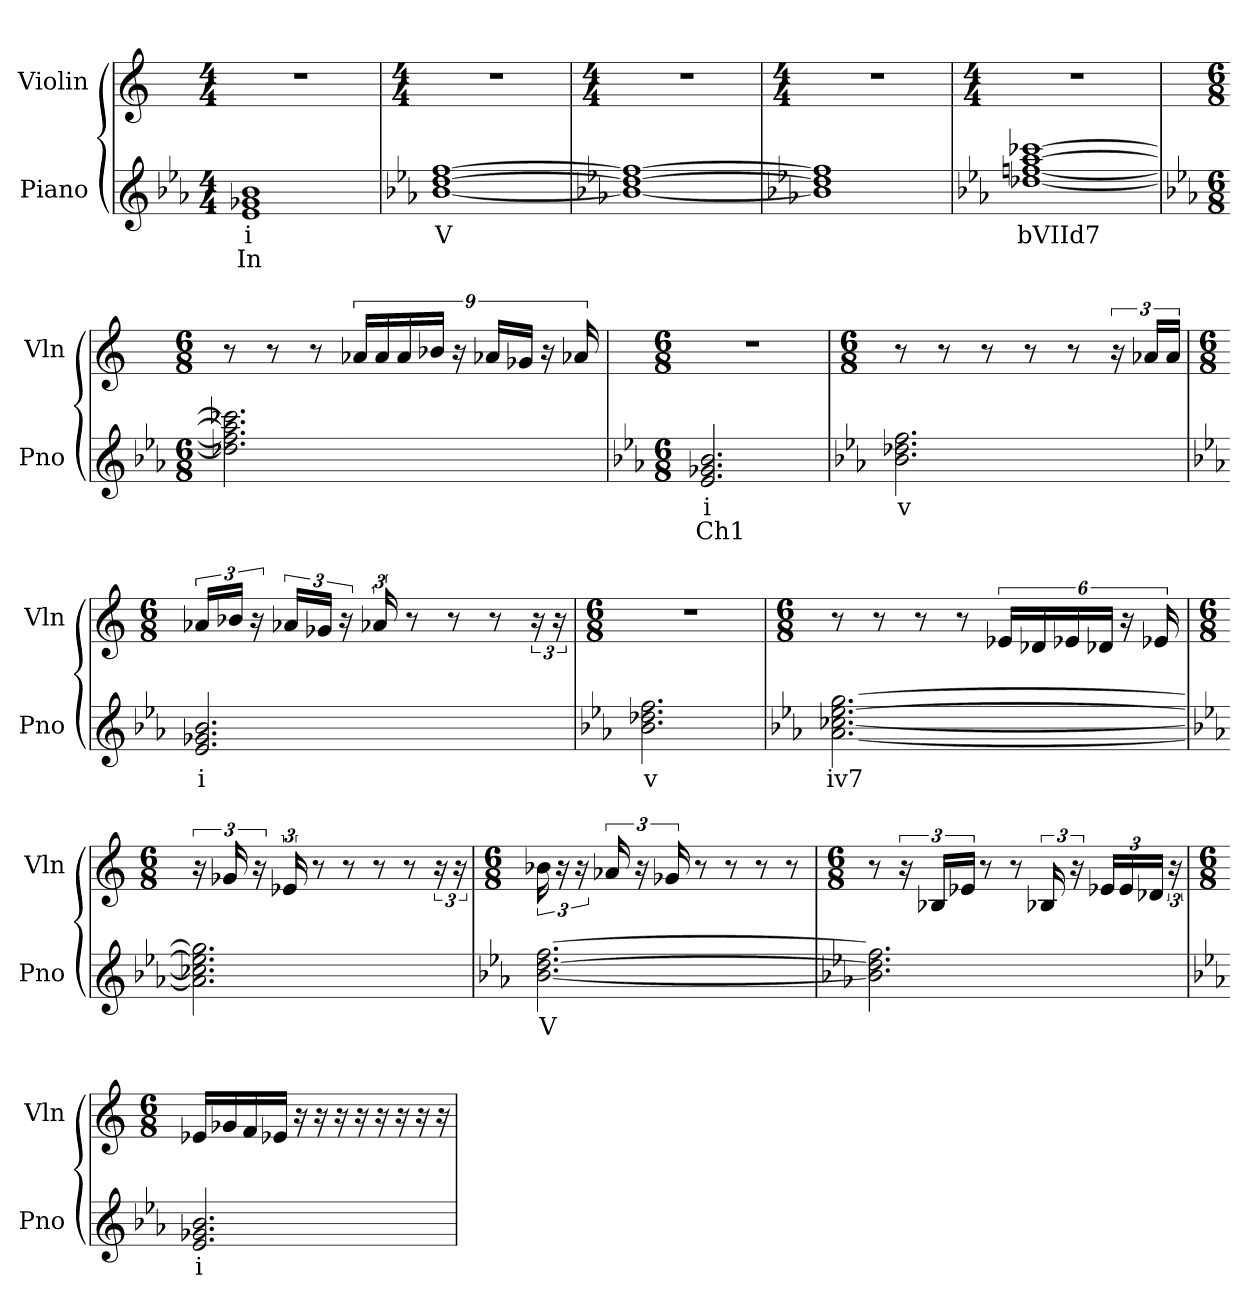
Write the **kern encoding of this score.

**kern	**text	**text	**kern
*part2	*part2	*part2	*part1
*staff2	*staff2	*staff2	*staff1
*I"Piano	*	*	*I"Violin
*I'Pno	*	*	*I'Vln
*k[b-e-a-]	*	*	*
*E-:	*	*	*
*M4/4	*	*	*M4/4
=	=	=	=
1e- 1g-X 1b-	i	In	1r
=	=	=	=
*k[b-e-a-]	*	*	*
*E-:	*	*	*
*	*	*	*M4/4
[1b- [1dd [1ff	V	.	1r
=	=	=	=
*k[b-e-a-]	*	*	*
*E-:	*	*	*
*	*	*	*M4/4
1b-_ 1dd_ 1ff_	.	.	1r
=	=	=	=
*k[b-e-a-]	*	*	*
*E-:	*	*	*
*	*	*	*M4/4
1b-] 1dd] 1ff]	.	.	1r
=	=	=	=
*k[b-e-a-]	*	*	*
*E-:	*	*	*
*	*	*	*M4/4
[1dd-X [1ffn [1aa- [1ccc-X	bVIId7	.	1r
=	=	=	=
*k[b-e-a-]	*	*	*
*E-:	*	*	*
*M6/8	*	*	*M6/8
2.dd-X] 2.ffn] 2.aa-] 2.ccc-X]	.	.	8r
.	.	.	8r
.	.	.	8r
.	.	.	24a-XLL
.	.	.	24a-
.	.	.	24a-
.	.	.	24b-XJJ
.	.	.	24r
.	.	.	24a-XLL
.	.	.	24g-XJJ
.	.	.	24r
.	.	.	24a-X
=	=	=	=
*k[b-e-a-]	*	*	*
*E-:	*	*	*
*M6/8	*	*	*M6/8
2.e- 2.g-X 2.b-	i	Ch1	2.r
=	=	=	=
*k[b-e-a-]	*	*	*
*E-:	*	*	*
*	*	*	*M6/8
2.b- 2.dd-X 2.ff	v	.	8r
.	.	.	8r
.	.	.	8r
.	.	.	8r
.	.	.	8r
.	.	.	24r
.	.	.	24a-XLL
.	.	.	24a-JJ
=	=	=	=
*k[b-e-a-]	*	*	*
*E-:	*	*	*
*	*	*	*M6/8
2.e- 2.g-X 2.b-	i	.	24a-XLL
.	.	.	24b-XJJ
.	.	.	24r
.	.	.	24a-XLL
.	.	.	24g-XJJ
.	.	.	24r
.	.	.	24a-X
.	.	.	8r
.	.	.	8r
.	.	.	8r
.	.	.	24r
.	.	.	24r
=	=	=	=
*k[b-e-a-]	*	*	*
*E-:	*	*	*
*	*	*	*M6/8
2.b- 2.dd-X 2.ff	v	.	2.r
=	=	=	=
*k[b-e-a-]	*	*	*
*E-:	*	*	*
*	*	*	*M6/8
[2.a- [2.cc-X [2.ee- [2.gg	iv7	.	8r
.	.	.	8r
.	.	.	8r
.	.	.	8r
.	.	.	24e-XLL
.	.	.	24d-X
.	.	.	24e-X
.	.	.	24d-XJJ
.	.	.	24r
.	.	.	24e-X
=	=	=	=
*k[b-e-a-]	*	*	*
*E-:	*	*	*
*	*	*	*M6/8
2.a-] 2.cc-X] 2.ee-] 2.gg]	.	.	24r
.	.	.	24g-X
.	.	.	24r
.	.	.	24e-X
.	.	.	8r
.	.	.	8r
.	.	.	8r
.	.	.	8r
.	.	.	24r
.	.	.	24r
=	=	=	=
*k[b-e-a-]	*	*	*
*E-:	*	*	*
*	*	*	*M6/8
[2.b- [2.dd [2.ff	V	.	24b-X
.	.	.	24r
.	.	.	24r
.	.	.	24a-X
.	.	.	24r
.	.	.	24g-X
.	.	.	8r
.	.	.	8r
.	.	.	8r
.	.	.	8r
=	=	=	=
*k[b-e-a-]	*	*	*
*E-:	*	*	*
*	*	*	*M6/8
2.b-] 2.dd] 2.ff]	.	.	8r
.	.	.	24r
.	.	.	24B-XLL
.	.	.	24e-XJJ
.	.	.	8r
.	.	.	8r
.	.	.	24B-X
.	.	.	24r
.	.	.	24e-XLL
.	.	.	24e-
.	.	.	24d-XJJ
.	.	.	24r
=	=	=	=
*k[b-e-a-]	*	*	*
*E-:	*	*	*
*	*	*	*M6/8
2.e- 2.g-X 2.b-	i	.	16e-XLL
.	.	.	16g-X
.	.	.	16f
.	.	.	16e-XJJ
.	.	.	16r
.	.	.	16r
.	.	.	16r
.	.	.	16r
.	.	.	16r
.	.	.	16r
.	.	.	16r
.	.	.	16r
=	=	=	=
*-	*-	*-	*-
